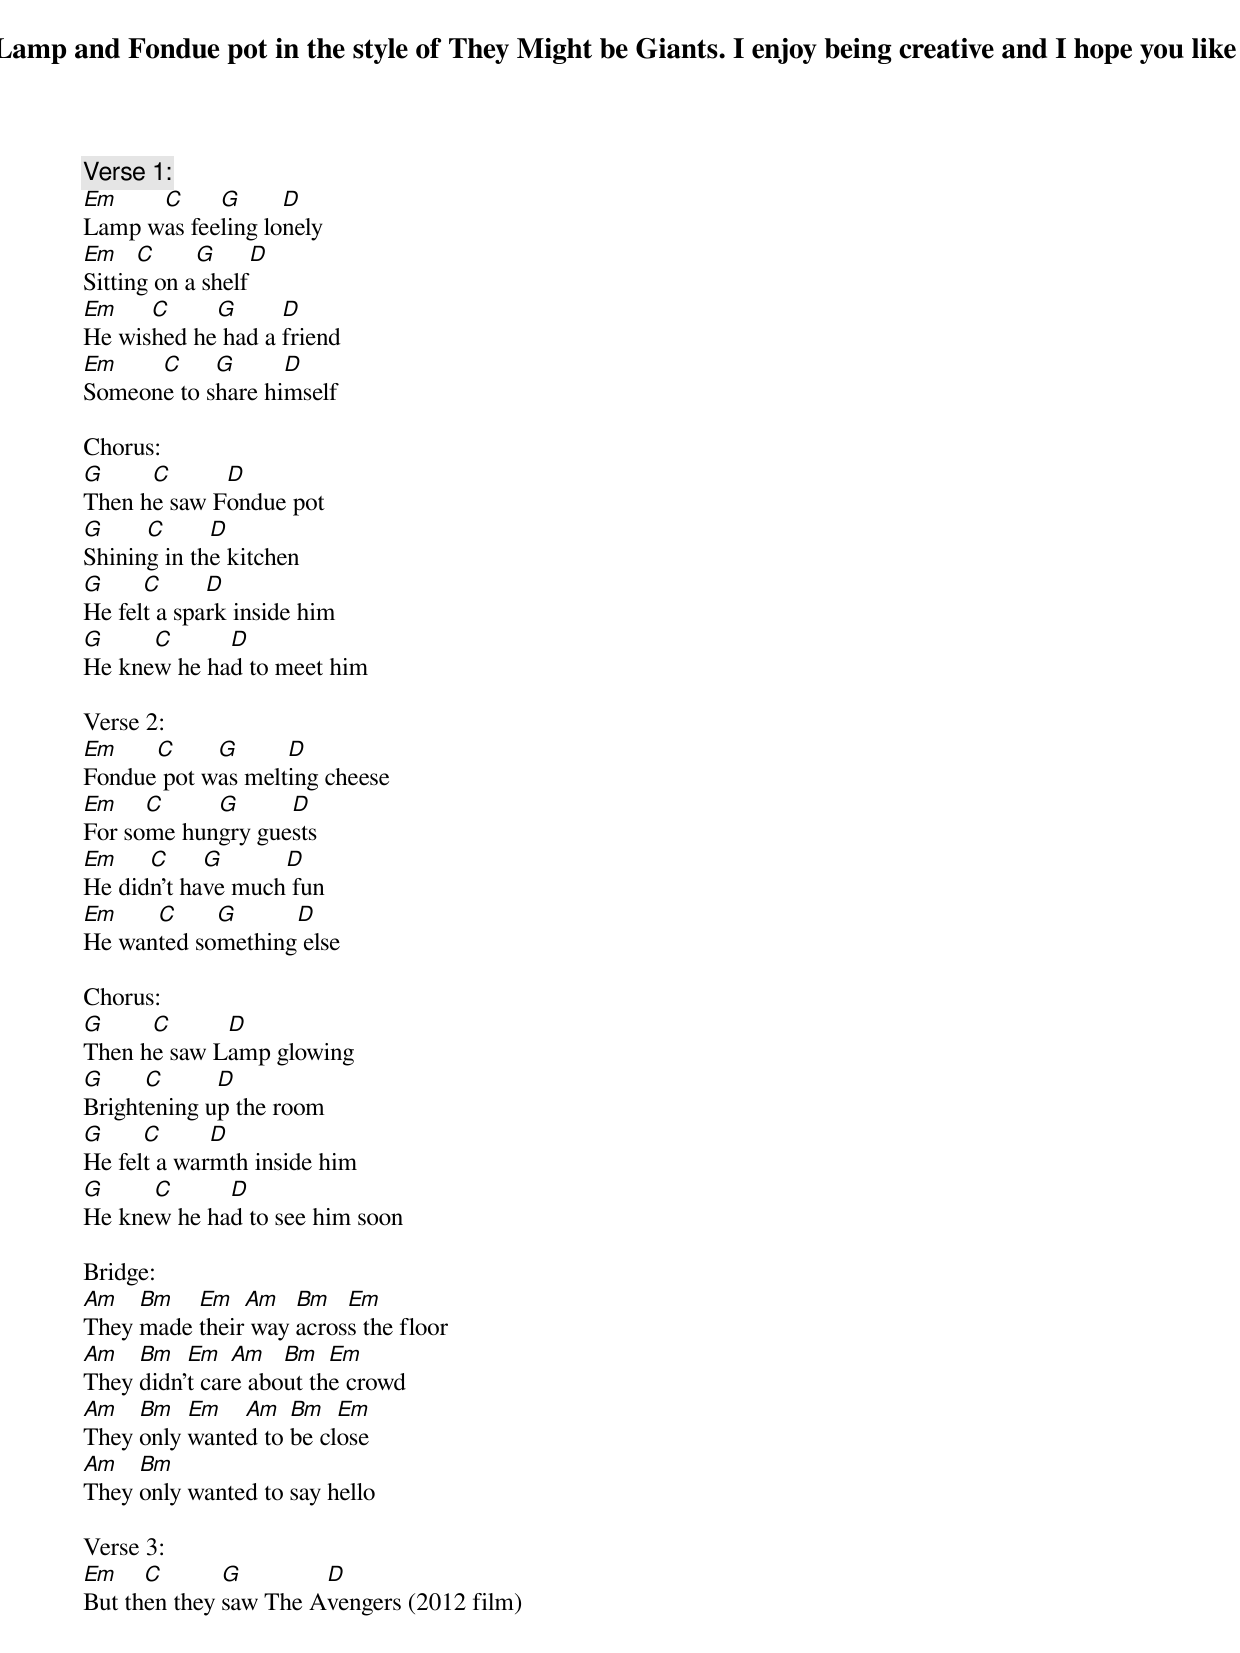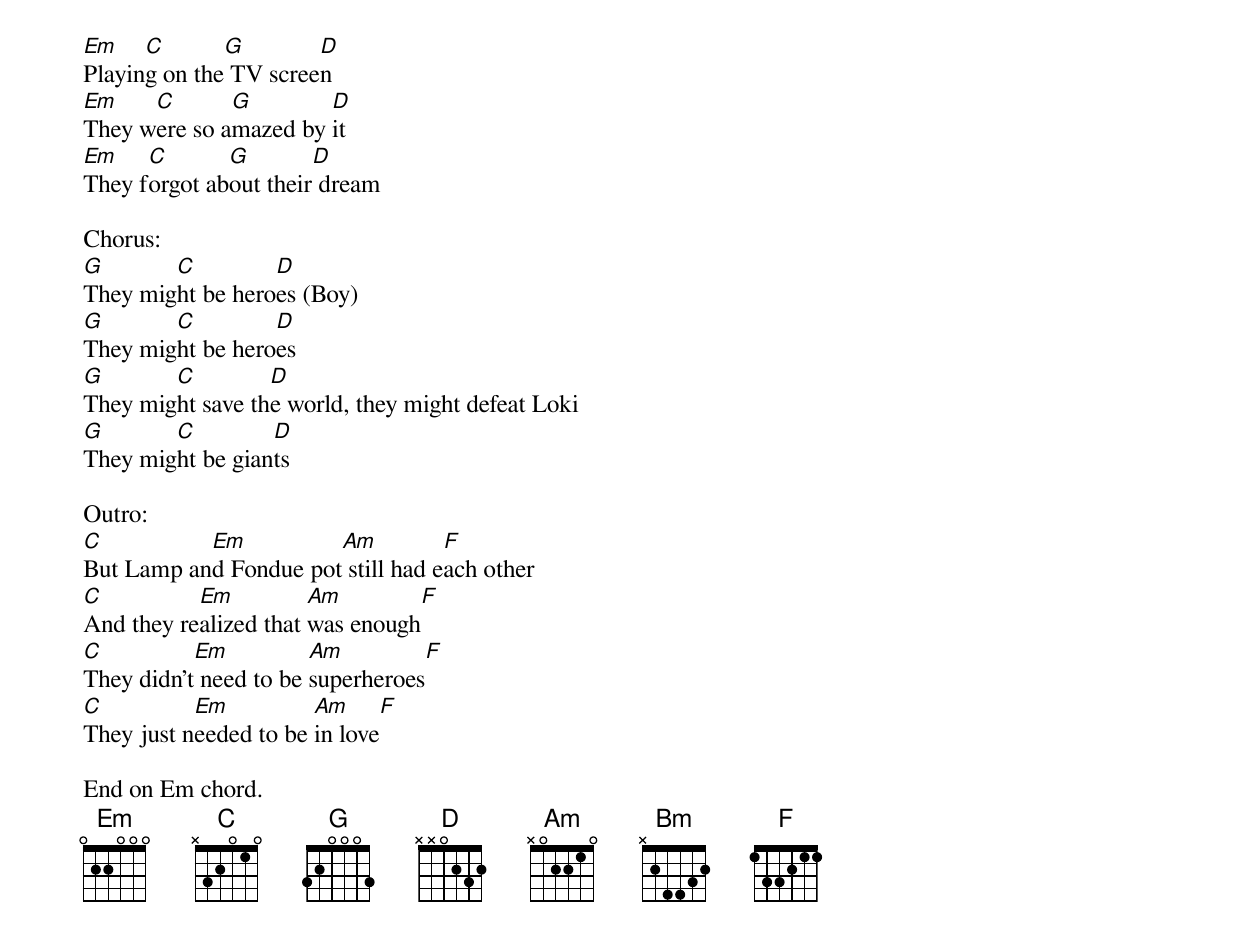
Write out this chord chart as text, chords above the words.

I'm glad you asked me to write lyrics and chords to a song about a Lamp and Fondue pot in the style of They Might be Giants. I enjoy being creative and I hope you like what I came up with. Here is the song inside of a markdown block:

Verse 1:
Em    C     G      D
Lamp was feeling lonely
Em    C     G      D
Sitting on a shelf
Em    C     G      D
He wished he had a friend
Em    C     G      D
Someone to share himself

Chorus:
G     C      D
Then he saw Fondue pot
G     C      D
Shining in the kitchen
G     C      D
He felt a spark inside him
G     C      D
He knew he had to meet him

Verse 2:
Em    C     G      D
Fondue pot was melting cheese
Em    C     G      D
For some hungry guests
Em    C     G      D
He didn't have much fun
Em    C     G      D
He wanted something else

Chorus:
G     C      D
Then he saw Lamp glowing
G     C      D
Brightening up the room
G     C      D
He felt a warmth inside him
G     C      D
He knew he had to see him soon

Bridge:
Am   Bm   Em   Am   Bm   Em
They made their way across the floor
Am   Bm   Em   Am   Bm   Em
They didn't care about the crowd
Am   Bm   Em   Am   Bm   Em
They only wanted to be close
Am   Bm
They only wanted to say hello

Verse 3:
Em    C       G        D
But then they saw The Avengers (2012 film)
Em    C       G        D
Playing on the TV screen
Em    C       G        D
They were so amazed by it
Em    C       G        D
They forgot about their dream

Chorus:
G       C         D
They might be heroes (Boy)
G       C         D
They might be heroes
G       C         D
They might save the world, they might defeat Loki
G       C         D
They might be giants

Outro:
C          Em          Am          F
But Lamp and Fondue pot still had each other
C          Em          Am          F
And they realized that was enough
C          Em          Am          F
They didn't need to be superheroes
C          Em          Am          F
They just needed to be in love

End on Em chord.
